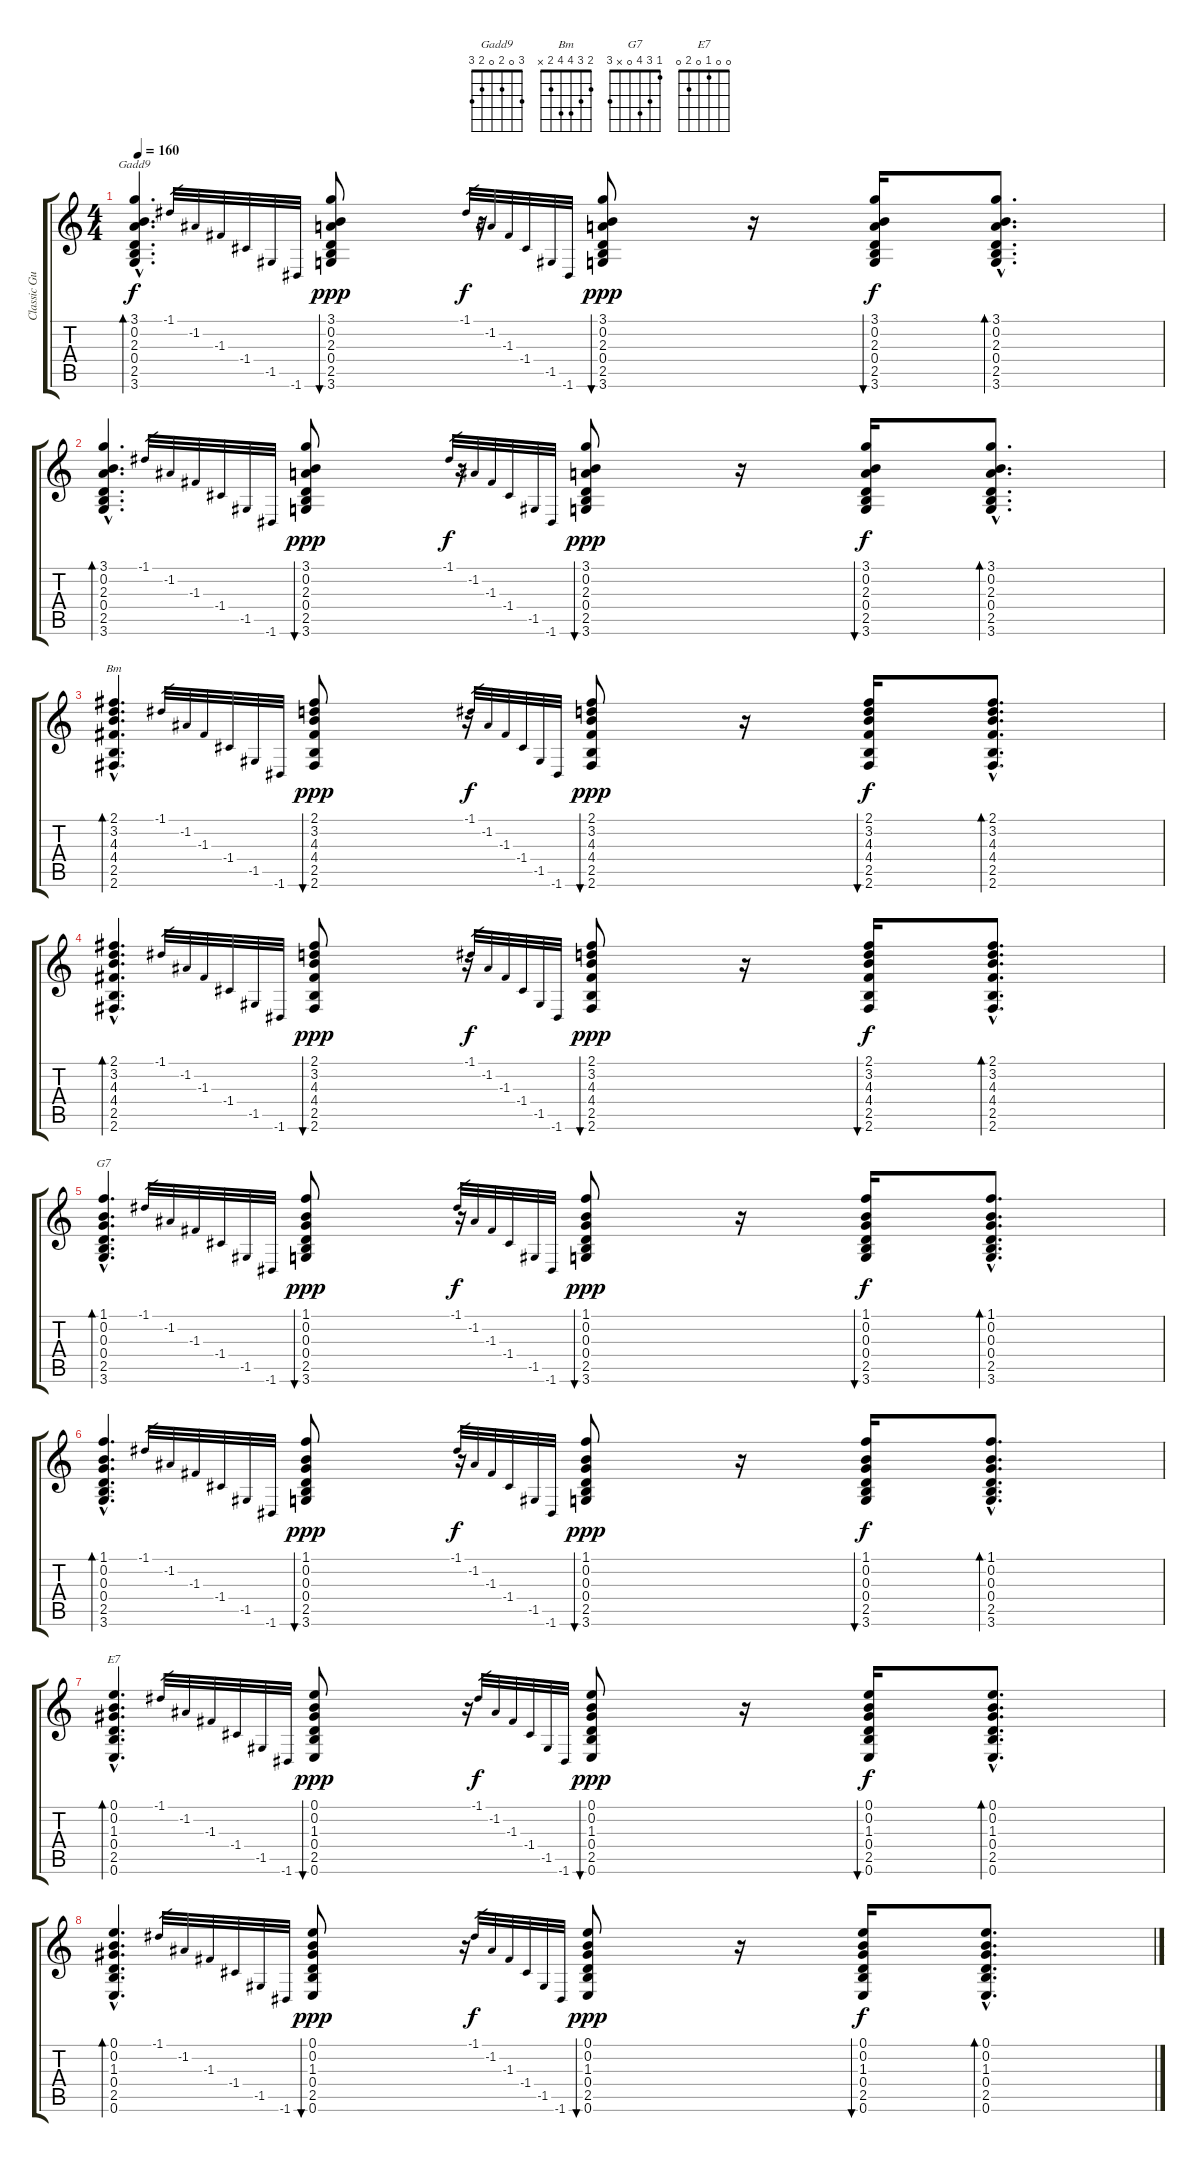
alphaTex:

\track ("Classic Guitar" "Classic Gu") {instrument acousticguitarnylon}
\staff {score tabs}
\tuning (E4 B3 G3 D3 A2 E2) {hide}
\chord ("Gadd9" 3 0 2 0 2 3)
\chord ("Bm" 2 3 4 4 2 x)
\chord ("G7" 1 3 4 0 x 3)
\chord ("E7" 0 0 1 0 2 0)
\ts (4 4)
\tempo 160
\clef g2
\ks c
(3.1{hac} 0.2{hac} 2.3{hac} 0.4{hac} 2.5{hac} 3.6{hac}).4{d bd 240 ch "Gadd9" dy f} -1.1.32{gr} -1.2.32{gr} -1.3.32{gr} -1.4.32{gr} -1.5.32{gr} -1.6.32{gr} (3.1 0.2 2.3 0.4 2.5 3.6).8{bu 30 dy ppp} r.16 -1.1.32{gr dy f} -1.2.32{gr} -1.3.32{gr} -1.4.32{gr} -1.5.32{gr} -1.6.32{gr} (3.1 0.2 2.3 0.4 2.5 3.6).8{bu 30 dy ppp} r.16 (3.1 0.2 2.3 0.4 2.5 3.6).16{bu 30 dy f} (3.1{hac} 0.2{hac} 2.3{hac} 0.4{hac} 2.5{hac} 3.6{hac}).8{d bd 120} |
(3.1{hac} 0.2{hac} 2.3{hac} 0.4{hac} 2.5{hac} 3.6{hac}).4{d bd 240} -1.1.32{gr} -1.2.32{gr} -1.3.32{gr} -1.4.32{gr} -1.5.32{gr} -1.6.32{gr} (3.1 0.2 2.3 0.4 2.5 3.6).8{bu 30 dy ppp} r.16 -1.1.32{gr dy f} -1.2.32{gr} -1.3.32{gr} -1.4.32{gr} -1.5.32{gr} -1.6.32{gr} (3.1 0.2 2.3 0.4 2.5 3.6).8{bu 30 dy ppp} r.16 (3.1 0.2 2.3 0.4 2.5 3.6).16{bu 30 dy f} (3.1{hac} 0.2{hac} 2.3{hac} 0.4{hac} 2.5{hac} 3.6{hac}).8{d bd 120} |
(2.1{hac} 3.2{hac} 4.3{hac} 4.4{hac} 2.5{hac} 2.6{hac}).4{d bd 240 ch "Bm"} -1.1.32{gr} -1.2.32{gr} -1.3.32{gr} -1.4.32{gr} -1.5.32{gr} -1.6.32{gr} (2.1 3.2 4.3 4.4 2.5 2.6).8{bu 30 dy ppp} r.16 -1.1.32{gr dy f} -1.2.32{gr} -1.3.32{gr} -1.4.32{gr} -1.5.32{gr} -1.6.32{gr} (2.1 3.2 4.3 4.4 2.5 2.6).8{bu 30 dy ppp} r.16 (2.1 3.2 4.3 4.4 2.5 2.6).16{bu 30 dy f} (2.1{hac} 3.2{hac} 4.3{hac} 4.4{hac} 2.5{hac} 2.6{hac}).8{d bd 120} |
(2.1{hac} 3.2{hac} 4.3{hac} 4.4{hac} 2.5{hac} 2.6{hac}).4{d bd 240} -1.1.32{gr} -1.2.32{gr} -1.3.32{gr} -1.4.32{gr} -1.5.32{gr} -1.6.32{gr} (2.1 3.2 4.3 4.4 2.5 2.6).8{bu 30 dy ppp} r.16 -1.1.32{gr dy f} -1.2.32{gr} -1.3.32{gr} -1.4.32{gr} -1.5.32{gr} -1.6.32{gr} (2.1 3.2 4.3 4.4 2.5 2.6).8{bu 30 dy ppp} r.16 (2.1 3.2 4.3 4.4 2.5 2.6).16{bu 30 dy f} (2.1{hac} 3.2{hac} 4.3{hac} 4.4{hac} 2.5{hac} 2.6{hac}).8{d bd 120} |
(1.1{hac} 0.2{hac} 0.3{hac} 0.4{hac} 2.5{hac} 3.6{hac}).4{d bd 240 ch "G7"} -1.1.32{gr} -1.2.32{gr} -1.3.32{gr} -1.4.32{gr} -1.5.32{gr} -1.6.32{gr} (1.1 0.2 0.3 0.4 2.5 3.6).8{bu 30 dy ppp} r.16 -1.1.32{gr dy f} -1.2.32{gr} -1.3.32{gr} -1.4.32{gr} -1.5.32{gr} -1.6.32{gr} (1.1 0.2 0.3 0.4 2.5 3.6).8{bu 30 dy ppp} r.16 (1.1 0.2 0.3 0.4 2.5 3.6).16{bu 30 dy f} (1.1{hac} 0.2{hac} 0.3{hac} 0.4{hac} 2.5{hac} 3.6{hac}).8{d bd 120} |
(1.1{hac} 0.2{hac} 0.3{hac} 0.4{hac} 2.5{hac} 3.6{hac}).4{d bd 240} -1.1.32{gr} -1.2.32{gr} -1.3.32{gr} -1.4.32{gr} -1.5.32{gr} -1.6.32{gr} (1.1 0.2 0.3 0.4 2.5 3.6).8{bu 30 dy ppp} r.16 -1.1.32{gr dy f} -1.2.32{gr} -1.3.32{gr} -1.4.32{gr} -1.5.32{gr} -1.6.32{gr} (1.1 0.2 0.3 0.4 2.5 3.6).8{bu 30 dy ppp} r.16 (1.1 0.2 0.3 0.4 2.5 3.6).16{bu 30 dy f} (1.1{hac} 0.2{hac} 0.3{hac} 0.4{hac} 2.5{hac} 3.6{hac}).8{d bd 120} |
(0.1{hac} 0.2{hac} 1.3{hac} 0.4{hac} 2.5{hac} 0.6{hac}).4{d bd 240 ch "E7"} -1.1.32{gr} -1.2.32{gr} -1.3.32{gr} -1.4.32{gr} -1.5.32{gr} -1.6.32{gr} (0.1 0.2 1.3 0.4 2.5 0.6).8{bu 30 dy ppp} r.16 -1.1.32{gr dy f} -1.2.32{gr} -1.3.32{gr} -1.4.32{gr} -1.5.32{gr} -1.6.32{gr} (0.1 0.2 1.3 0.4 2.5 0.6).8{bu 30 dy ppp} r.16 (0.1 0.2 1.3 0.4 2.5 0.6).16{bu 30 dy f} (0.1{hac} 0.2{hac} 1.3{hac} 0.4{hac} 2.5{hac} 0.6{hac}).8{d bd 120} |
(0.1{hac} 0.2{hac} 1.3{hac} 0.4{hac} 2.5{hac} 0.6{hac}).4{d bd 240} -1.1.32{gr} -1.2.32{gr} -1.3.32{gr} -1.4.32{gr} -1.5.32{gr} -1.6.32{gr} (0.1 0.2 1.3 0.4 2.5 0.6).8{bu 30 dy ppp} r.16 -1.1.32{gr dy f} -1.2.32{gr} -1.3.32{gr} -1.4.32{gr} -1.5.32{gr} -1.6.32{gr} (0.1 0.2 1.3 0.4 2.5 0.6).8{bu 30 dy ppp} r.16 (0.1 0.2 1.3 0.4 2.5 0.6).16{bu 30 dy f} (0.1{hac} 0.2{hac} 1.3{hac} 0.4{hac} 2.5{hac} 0.6{hac}).8{d bd 120}
